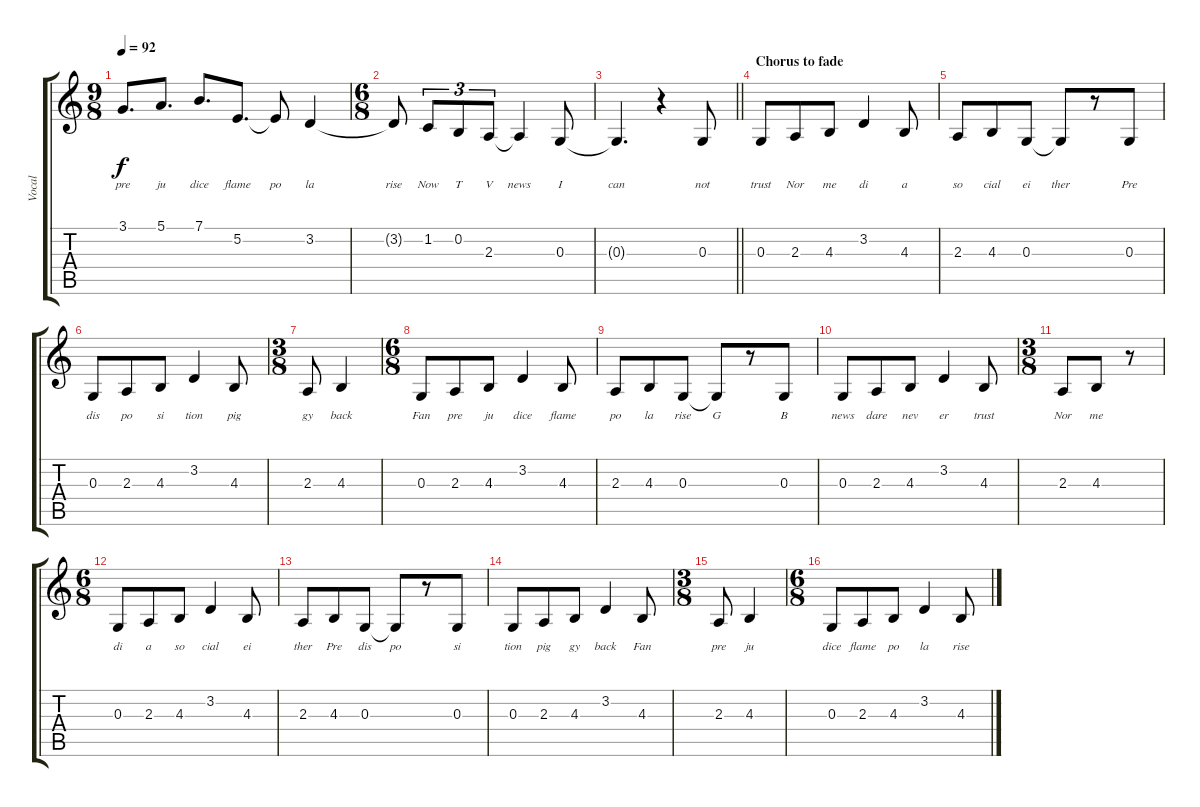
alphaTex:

\track ("Vocal" "Vocal") {instrument acousticgrandpiano}
\staff {score tabs}
\tuning (E4 B3 G3 D3 A2 E2) {hide}
\ts (9 8)
\tempo 92
\clef g2
\ks c
3.1.8{d lyrics (0 "pre") lyrics (1 "") lyrics (2 "") lyrics (3 "") lyrics (4 "") dy f} 5.1.8{d lyrics (0 "ju") lyrics (1 "") lyrics (2 "") lyrics (3 "") lyrics (4 "")} 7.1.8{d lyrics (0 "dice") lyrics (1 "") lyrics (2 "") lyrics (3 "") lyrics (4 "")} 5.2.8{d lyrics (0 "flame") lyrics (1 "") lyrics (2 "") lyrics (3 "") lyrics (4 "")} 5.2{t}.8{lyrics (0 "po") lyrics (1 "") lyrics (2 "") lyrics (3 "") lyrics (4 "")} 3.2.4{lyrics (0 "la") lyrics (1 "") lyrics (2 "") lyrics (3 "") lyrics (4 "")} |
\ts (6 8)
3.2{t}.8{lyrics (0 "rise") lyrics (1 "") lyrics (2 "") lyrics (3 "") lyrics (4 "")} 1.2.8{tu (3 2) lyrics (0 "Now") lyrics (1 "") lyrics (2 "") lyrics (3 "") lyrics (4 "")} 0.2.8{tu (3 2) lyrics (0 "T") lyrics (1 "") lyrics (2 "") lyrics (3 "") lyrics (4 "")} 2.3.8{tu (3 2) lyrics (0 "V") lyrics (1 "") lyrics (2 "") lyrics (3 "") lyrics (4 "")} 2.3{t}.4{lyrics (0 "news") lyrics (1 "") lyrics (2 "") lyrics (3 "") lyrics (4 "")} 0.3.8{lyrics (0 "I") lyrics (1 "") lyrics (2 "") lyrics (3 "") lyrics (4 "")} |
\barLineRight lightlight
0.3{t}.4{d lyrics (0 "can") lyrics (1 "") lyrics (2 "") lyrics (3 "") lyrics (4 "")} r.4 0.3.8{lyrics (0 "not") lyrics (1 "") lyrics (2 "") lyrics (3 "") lyrics (4 "")} |
\section ("" "Chorus to fade")
0.3.8{lyrics (0 "trust") lyrics (1 "") lyrics (2 "") lyrics (3 "") lyrics (4 "")} 2.3.8{lyrics (0 "Nor") lyrics (1 "") lyrics (2 "") lyrics (3 "") lyrics (4 "")} 4.3.8{lyrics (0 "me") lyrics (1 "") lyrics (2 "") lyrics (3 "") lyrics (4 "")} 3.2.4{lyrics (0 "di") lyrics (1 "") lyrics (2 "") lyrics (3 "") lyrics (4 "")} 4.3.8{lyrics (0 "a") lyrics (1 "") lyrics (2 "") lyrics (3 "") lyrics (4 "")} |
2.3.8{lyrics (0 "so") lyrics (1 "") lyrics (2 "") lyrics (3 "") lyrics (4 "")} 4.3.8{lyrics (0 "cial") lyrics (1 "") lyrics (2 "") lyrics (3 "") lyrics (4 "")} 0.3.8{lyrics (0 "ei") lyrics (1 "") lyrics (2 "") lyrics (3 "") lyrics (4 "")} 0.3{t}.8{lyrics (0 "ther") lyrics (1 "") lyrics (2 "") lyrics (3 "") lyrics (4 "")} r.8 0.3.8{lyrics (0 "Pre") lyrics (1 "") lyrics (2 "") lyrics (3 "") lyrics (4 "")} |
0.3.8{lyrics (0 "dis") lyrics (1 "") lyrics (2 "") lyrics (3 "") lyrics (4 "")} 2.3.8{lyrics (0 "po") lyrics (1 "") lyrics (2 "") lyrics (3 "") lyrics (4 "")} 4.3.8{lyrics (0 "si") lyrics (1 "") lyrics (2 "") lyrics (3 "") lyrics (4 "")} 3.2.4{lyrics (0 "tion") lyrics (1 "") lyrics (2 "") lyrics (3 "") lyrics (4 "")} 4.3.8{lyrics (0 "pig") lyrics (1 "") lyrics (2 "") lyrics (3 "") lyrics (4 "")} |
\ts (3 8)
2.3.8{lyrics (0 "gy") lyrics (1 "") lyrics (2 "") lyrics (3 "") lyrics (4 "")} 4.3.4{lyrics (0 "back") lyrics (1 "") lyrics (2 "") lyrics (3 "") lyrics (4 "")} |
\ts (6 8)
0.3.8{lyrics (0 "Fan") lyrics (1 "") lyrics (2 "") lyrics (3 "") lyrics (4 "")} 2.3.8{lyrics (0 "pre") lyrics (1 "") lyrics (2 "") lyrics (3 "") lyrics (4 "")} 4.3.8{lyrics (0 "ju") lyrics (1 "") lyrics (2 "") lyrics (3 "") lyrics (4 "")} 3.2.4{lyrics (0 "dice") lyrics (1 "") lyrics (2 "") lyrics (3 "") lyrics (4 "")} 4.3.8{lyrics (0 "flame") lyrics (1 "") lyrics (2 "") lyrics (3 "") lyrics (4 "")} |
2.3.8{lyrics (0 "po") lyrics (1 "") lyrics (2 "") lyrics (3 "") lyrics (4 "")} 4.3.8{lyrics (0 "la") lyrics (1 "") lyrics (2 "") lyrics (3 "") lyrics (4 "")} 0.3.8{lyrics (0 "rise") lyrics (1 "") lyrics (2 "") lyrics (3 "") lyrics (4 "")} 0.3{t}.8{lyrics (0 "G") lyrics (1 "") lyrics (2 "") lyrics (3 "") lyrics (4 "")} r.8 0.3.8{lyrics (0 "B") lyrics (1 "") lyrics (2 "") lyrics (3 "") lyrics (4 "")} |
0.3.8{lyrics (0 "news") lyrics (1 "") lyrics (2 "") lyrics (3 "") lyrics (4 "")} 2.3.8{lyrics (0 "dare") lyrics (1 "") lyrics (2 "") lyrics (3 "") lyrics (4 "")} 4.3.8{lyrics (0 "nev") lyrics (1 "") lyrics (2 "") lyrics (3 "") lyrics (4 "")} 3.2.4{lyrics (0 "er") lyrics (1 "") lyrics (2 "") lyrics (3 "") lyrics (4 "")} 4.3.8{lyrics (0 "trust") lyrics (1 "") lyrics (2 "") lyrics (3 "") lyrics (4 "")} |
\ts (3 8)
2.3.8{lyrics (0 "Nor") lyrics (1 "") lyrics (2 "") lyrics (3 "") lyrics (4 "")} 4.3.8{lyrics (0 "me") lyrics (1 "") lyrics (2 "") lyrics (3 "") lyrics (4 "")} r.8 |
\ts (6 8)
0.3.8{lyrics (0 "di") lyrics (1 "") lyrics (2 "") lyrics (3 "") lyrics (4 "")} 2.3.8{lyrics (0 "a") lyrics (1 "") lyrics (2 "") lyrics (3 "") lyrics (4 "")} 4.3.8{lyrics (0 "so") lyrics (1 "") lyrics (2 "") lyrics (3 "") lyrics (4 "")} 3.2.4{lyrics (0 "cial") lyrics (1 "") lyrics (2 "") lyrics (3 "") lyrics (4 "")} 4.3.8{lyrics (0 "ei") lyrics (1 "") lyrics (2 "") lyrics (3 "") lyrics (4 "")} |
2.3.8{lyrics (0 "ther") lyrics (1 "") lyrics (2 "") lyrics (3 "") lyrics (4 "")} 4.3.8{lyrics (0 "Pre") lyrics (1 "") lyrics (2 "") lyrics (3 "") lyrics (4 "")} 0.3.8{lyrics (0 "dis") lyrics (1 "") lyrics (2 "") lyrics (3 "") lyrics (4 "")} 0.3{t}.8{lyrics (0 "po") lyrics (1 "") lyrics (2 "") lyrics (3 "") lyrics (4 "")} r.8 0.3.8{lyrics (0 "si") lyrics (1 "") lyrics (2 "") lyrics (3 "") lyrics (4 "")} |
0.3.8{lyrics (0 "tion") lyrics (1 "") lyrics (2 "") lyrics (3 "") lyrics (4 "")} 2.3.8{lyrics (0 "pig") lyrics (1 "") lyrics (2 "") lyrics (3 "") lyrics (4 "")} 4.3.8{lyrics (0 "gy") lyrics (1 "") lyrics (2 "") lyrics (3 "") lyrics (4 "")} 3.2.4{lyrics (0 "back") lyrics (1 "") lyrics (2 "") lyrics (3 "") lyrics (4 "")} 4.3.8{lyrics (0 "Fan") lyrics (1 "") lyrics (2 "") lyrics (3 "") lyrics (4 "")} |
\ts (3 8)
2.3.8{lyrics (0 "pre") lyrics (1 "") lyrics (2 "") lyrics (3 "") lyrics (4 "")} 4.3.4{lyrics (0 "ju") lyrics (1 "") lyrics (2 "") lyrics (3 "") lyrics (4 "")} |
\ts (6 8)
0.3.8{lyrics (0 "dice") lyrics (1 "") lyrics (2 "") lyrics (3 "") lyrics (4 "")} 2.3.8{lyrics (0 "flame") lyrics (1 "") lyrics (2 "") lyrics (3 "") lyrics (4 "")} 4.3.8{lyrics (0 "po") lyrics (1 "") lyrics (2 "") lyrics (3 "") lyrics (4 "")} 3.2.4{lyrics (0 "la") lyrics (1 "") lyrics (2 "") lyrics (3 "") lyrics (4 "")} 4.3.8{lyrics (0 "rise") lyrics (1 "") lyrics (2 "") lyrics (3 "") lyrics (4 "")}
